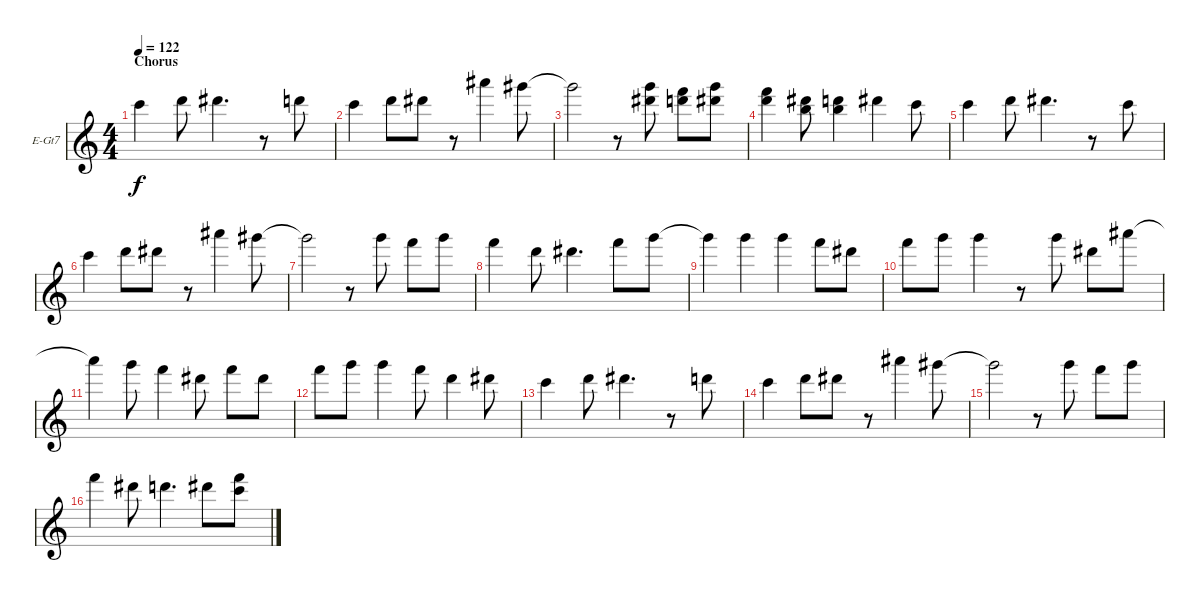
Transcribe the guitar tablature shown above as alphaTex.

\bracketExtendMode groupsimilarinstruments
\firstSystemTrackNameOrientation horizontal
\otherSystemsTrackNameOrientation horizontal
\track ("Myles Kennedy" "E-Gt7") {instrument overdrivenguitar}
\staff {score}
\tuning (E4 B3 G3 D3 A2 E2 B1)
\ts (4 4)
\section ("" "Chorus")
\tempo 122
\clef g2
\ks c
8.1.4{dy f} 10.1.8 11.1.4{d} r.8 10.1.8 |
8.1.4 10.1.8 11.1.8 r.8 18.1.4 16.1.8 |
16.1{t}.2 r.8 (11.1 20.2).8 (10.1 18.2).8 (11.1 20.2).8 |
(10.1 18.2).4 (7.1 16.2).8 (10.1 12.2).4 11.1.4 8.1.8 |
8.1.4 10.1.8 11.1.4{d} r.8 8.1.8 |
8.1.4 10.1.8 11.1.8 r.8 18.1.4 16.1.8 |
16.1{t}.2 r.8 15.1.8 13.1.8 15.1.8 |
13.1.4 10.1.8 11.1.4{d} 13.1.8 15.1.8 |
15.1{t}.4 15.1.4 15.1.4 13.1.8 11.1.8 |
13.1.8 15.1.8 15.1.4 r.8 15.1.8 11.1.8 18.1.8 |
18.1{t}.4 15.1.8 13.1.4 11.1.8 13.1.8 11.1.8 |
13.1.8 15.1.8 15.1.4 13.1.8 10.1.4 11.1.8 |
8.1.4 10.1.8 11.1.4{d} r.8 10.1.8 |
8.1.4 10.1.8 11.1.8 r.8 18.1.4 16.1.8 |
16.1{t}.2 r.8 15.1.8 13.1.8 15.1.8 |
13.1.4 11.1.8 10.1.4{d} 11.1.8 (13.1 13.2).8
